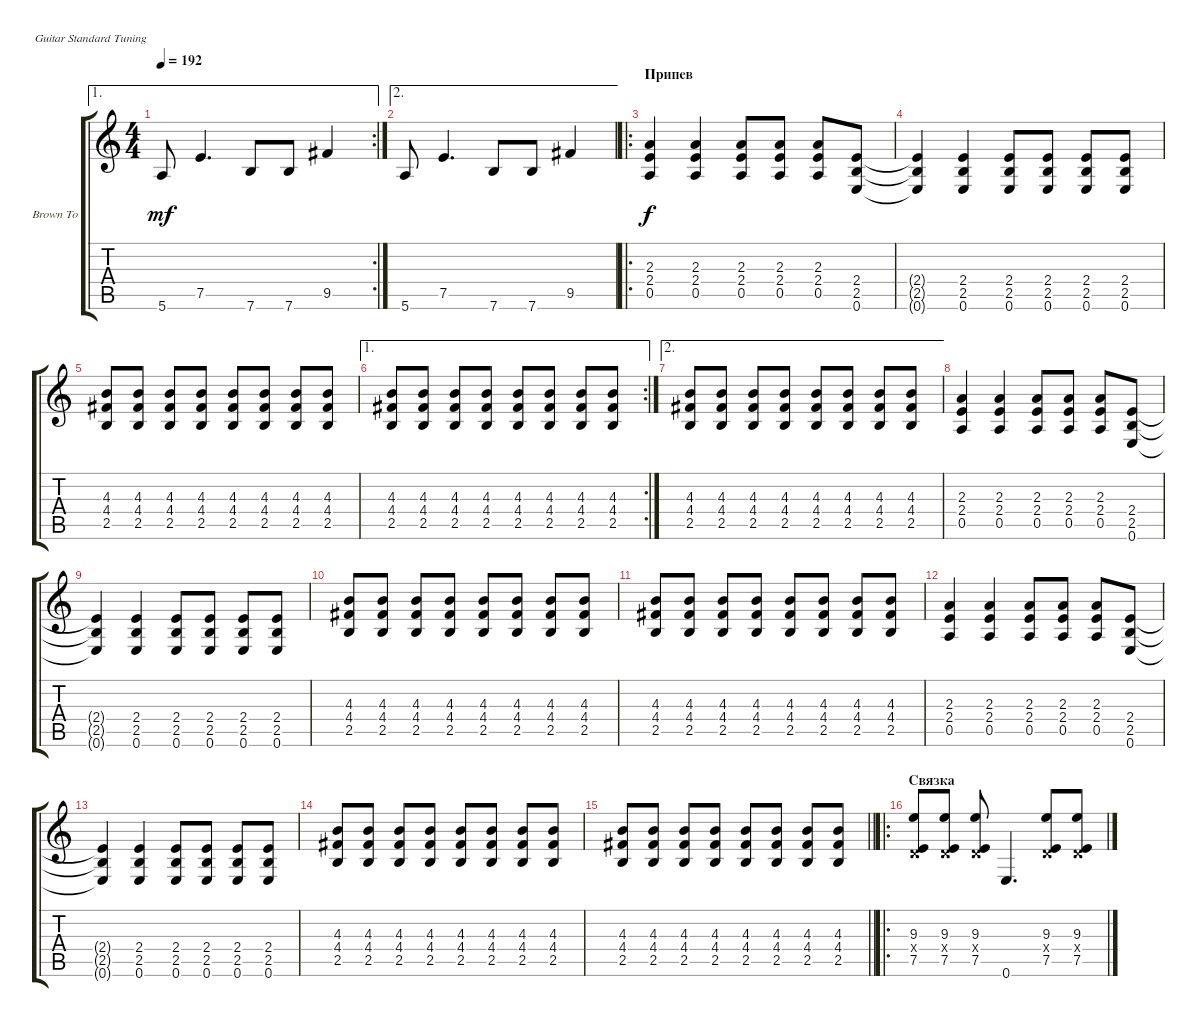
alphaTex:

\defaultSystemsLayout 4
\bracketExtendMode groupsimilarinstruments
\firstSystemTrackNameOrientation horizontal
\otherSystemsTrackNameOrientation horizontal
\track ("Tom Thacker" "Brown To") {instrument overdrivenguitar}
\staff {score tabs}
\tuning (E4 B3 G3 D3 A2 E2)
\ae 1
\rc 2
\ts (4 4)
\tempo 192
\clef g2
\ks c
5.6.8{dy mf} 7.5.4{d} 7.6.8 7.6.8 9.5.4 |
\ae 2
5.6.8 7.5.4{d} 7.6.8 7.6.8 9.5.4 |
\ro
\section ("" "Припев")
(2.3 2.4 0.5).4{dy f} (2.3 2.4 0.5).4 (2.3 2.4 0.5).8 (2.3 2.4 0.5).8 (2.3 2.4 0.5).8 (2.4 2.5 0.6).8 |
(2.4{t} 2.5{t} 0.6{t}).4 (2.4 2.5 0.6).4 (2.4 2.5 0.6).8 (2.4 2.5 0.6).8 (2.4 2.5 0.6).8 (2.4 2.5 0.6).8 |
(4.3 4.4 2.5).8 (4.3 4.4 2.5).8 (4.3 4.4 2.5).8 (4.3 4.4 2.5).8 (4.3 4.4 2.5).8 (4.3 4.4 2.5).8 (4.3 4.4 2.5).8 (4.3 4.4 2.5).8 |
\ae 1
\rc 2
(4.3 4.4 2.5).8 (4.3 4.4 2.5).8 (4.3 4.4 2.5).8 (4.3 4.4 2.5).8 (4.3 4.4 2.5).8 (4.3 4.4 2.5).8 (4.3 4.4 2.5).8 (4.3 4.4 2.5).8 |
\ae 2
(4.3 4.4 2.5).8 (4.3 4.4 2.5).8 (4.3 4.4 2.5).8 (4.3 4.4 2.5).8 (4.3 4.4 2.5).8 (4.3 4.4 2.5).8 (4.3 4.4 2.5).8 (4.3 4.4 2.5).8 |
(2.3 2.4 0.5).4 (2.3 2.4 0.5).4 (2.3 2.4 0.5).8 (2.3 2.4 0.5).8 (2.3 2.4 0.5).8 (2.4 2.5 0.6).8 |
(2.4{t} 2.5{t} 0.6{t}).4 (2.4 2.5 0.6).4 (2.4 2.5 0.6).8 (2.4 2.5 0.6).8 (2.4 2.5 0.6).8 (2.4 2.5 0.6).8 |
(4.3 4.4 2.5).8 (4.3 4.4 2.5).8 (4.3 4.4 2.5).8 (4.3 4.4 2.5).8 (4.3 4.4 2.5).8 (4.3 4.4 2.5).8 (4.3 4.4 2.5).8 (4.3 4.4 2.5).8 |
(4.3 4.4 2.5).8 (4.3 4.4 2.5).8 (4.3 4.4 2.5).8 (4.3 4.4 2.5).8 (4.3 4.4 2.5).8 (4.3 4.4 2.5).8 (4.3 4.4 2.5).8 (4.3 4.4 2.5).8 |
(2.3 2.4 0.5).4 (2.3 2.4 0.5).4 (2.3 2.4 0.5).8 (2.3 2.4 0.5).8 (2.3 2.4 0.5).8 (2.4 2.5 0.6).8 |
(2.4{t} 2.5{t} 0.6{t}).4 (2.4 2.5 0.6).4 (2.4 2.5 0.6).8 (2.4 2.5 0.6).8 (2.4 2.5 0.6).8 (2.4 2.5 0.6).8 |
(4.3 4.4 2.5).8 (4.3 4.4 2.5).8 (4.3 4.4 2.5).8 (4.3 4.4 2.5).8 (4.3 4.4 2.5).8 (4.3 4.4 2.5).8 (4.3 4.4 2.5).8 (4.3 4.4 2.5).8 |
\barLineRight lightlight
(4.3 4.4 2.5).8 (4.3 4.4 2.5).8 (4.3 4.4 2.5).8 (4.3 4.4 2.5).8 (4.3 4.4 2.5).8 (4.3 4.4 2.5).8 (4.3 4.4 2.5).8 (4.3 4.4 2.5).8 |
\ro
\section ("" "Связка")
(9.3 0.4{x} 7.5).8 (9.3 0.4{x} 7.5).8 (9.3 0.4{x} 7.5).8 0.6.4{d} (9.3 0.4{x} 7.5).8 (9.3 0.4{x} 7.5).8
